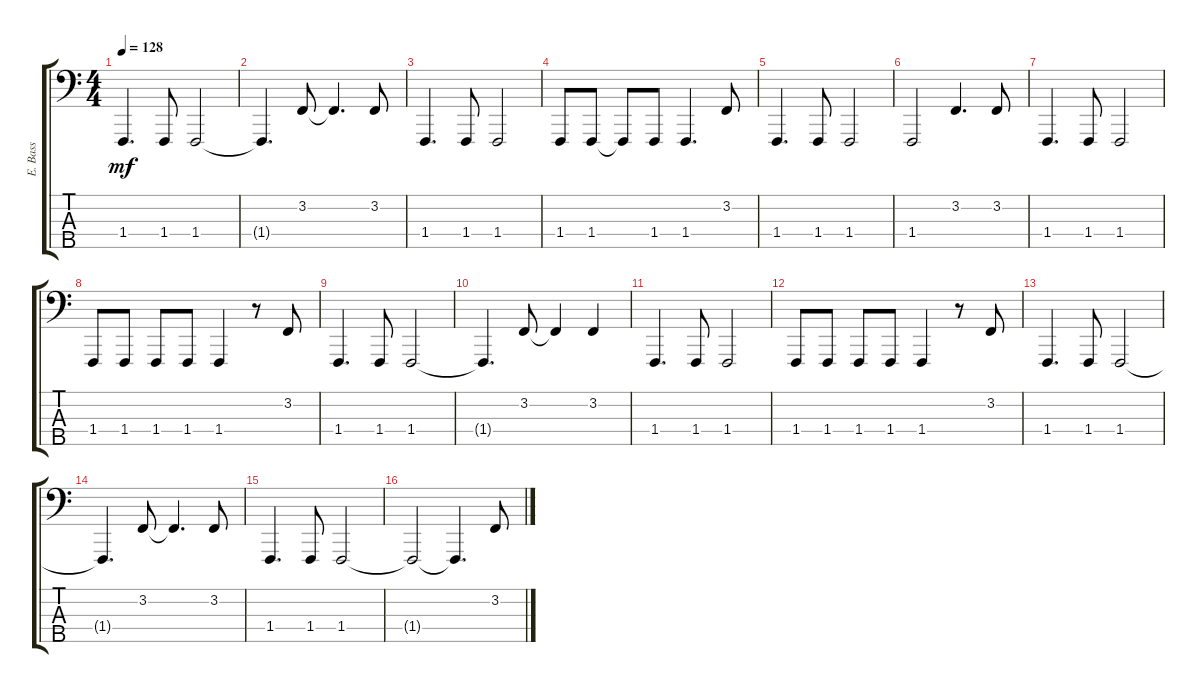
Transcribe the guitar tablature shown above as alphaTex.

\track ("E. Bass" "E. Bass") {instrument brightacousticpiano}
\staff {score tabs}
\tuning (G2 D2 A1 E1 B0) {hide}
\ts (4 4)
\tempo 128
\clef f4
\ks c
1.4.4{d dy mf} 1.4.8 1.4.2 |
1.4{t}.4{d} 3.2.8 3.2{t}.4{d} 3.2.8 |
1.4.4{d} 1.4.8 1.4.2 |
1.4.8 1.4.8 1.4{t}.8 1.4.8 1.4.4{d} 3.2.8 |
1.4.4{d} 1.4.8 1.4.2 |
1.4.2 3.2.4{d} 3.2.8 |
1.4.4{d} 1.4.8 1.4.2 |
1.4.8 1.4.8 1.4.8 1.4.8 1.4.4 r.8 3.2.8 |
1.4.4{d} 1.4.8 1.4.2 |
1.4{t}.4{d} 3.2.8 3.2{t}.4 3.2.4 |
1.4.4{d} 1.4.8 1.4.2 |
1.4.8 1.4.8 1.4.8 1.4.8 1.4.4 r.8 3.2.8 |
1.4.4{d} 1.4.8 1.4.2 |
1.4{t}.4{d} 3.2.8 3.2{t}.4{d} 3.2.8 |
1.4.4{d} 1.4.8 1.4.2 |
1.4{t}.2 1.4{t}.4{d} 3.2.8
